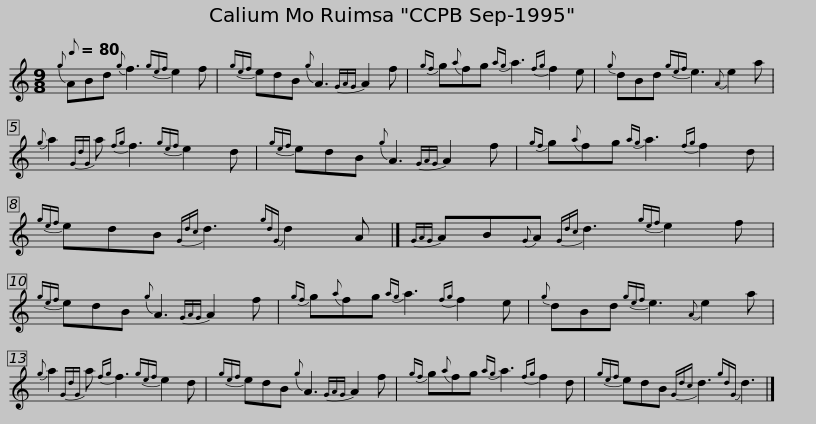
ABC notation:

X:1
L:1/8
Q:1/8=80
M:9/8
I:linebreak $
K:C
V:1 treble
V:1
{g} ABd{g} f3{gef} e2 f |{gef} edB{g} A3{GAG} A2 f |{gf} g{a}fg{ag} a3{fg} f2 e |{g} dBd{gef} e3{A} e2 a |${g} a2{GdG} a{fg} f3{gef} e2 d | %5
{gef} edB{g} A3{GAG} A2 f |{gf} g{a}fg{ag} a3{fg} f2 d |${gef} edB{Gdc} d3{gdG} d2 A |]{GAG} AB{G}A{Gdc} d3{gef} e2 f |{gef} edB{g} A3{GAG} A2 f |$ %10
{gf} g{a}fg{ag} a3{fg} f2 e |{g} dBd{gef} e3{A} e2 a |{g} a2{GdG} a{fg} f3{gef} e2 d |{gef} edB{g} A3{GAG} A2 f |${gf} g{a}fg{ag} a3{fg} f2 d | %15
{gef} edB{Gdc} d3{gdG} d3 |] %16
